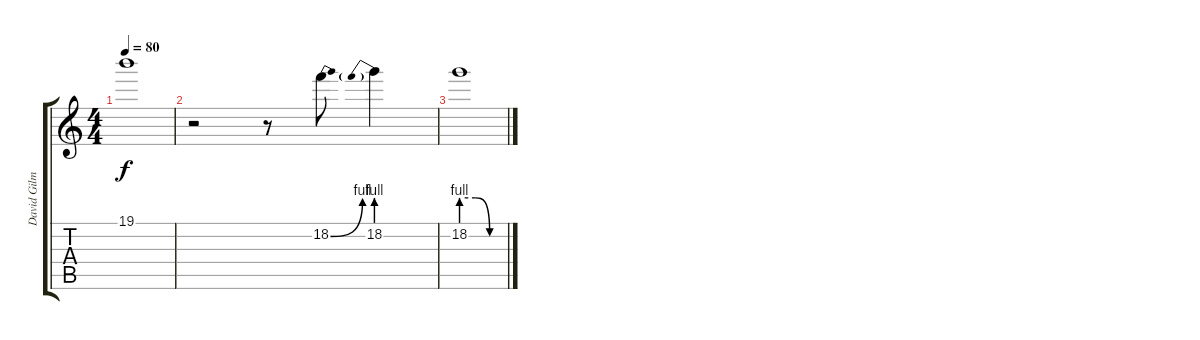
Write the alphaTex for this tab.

\track ("David Gilmour" "David Gilm") {instrument electricguitarclean}
\staff {score tabs}
\tuning (E4 B3 G3 D3 A2 E2) {hide}
\ts (4 4)
\tempo 80
\clef g2
\ks c
19.1{t}.1{dy f} |
r.2 r.8 18.2{be (bend 0 0 60 4)}.8 18.2{be (prebend 0 4 60 4)}.4 |
18.2{be (custom 0 4 20 4 40 0 60 0)}.1
